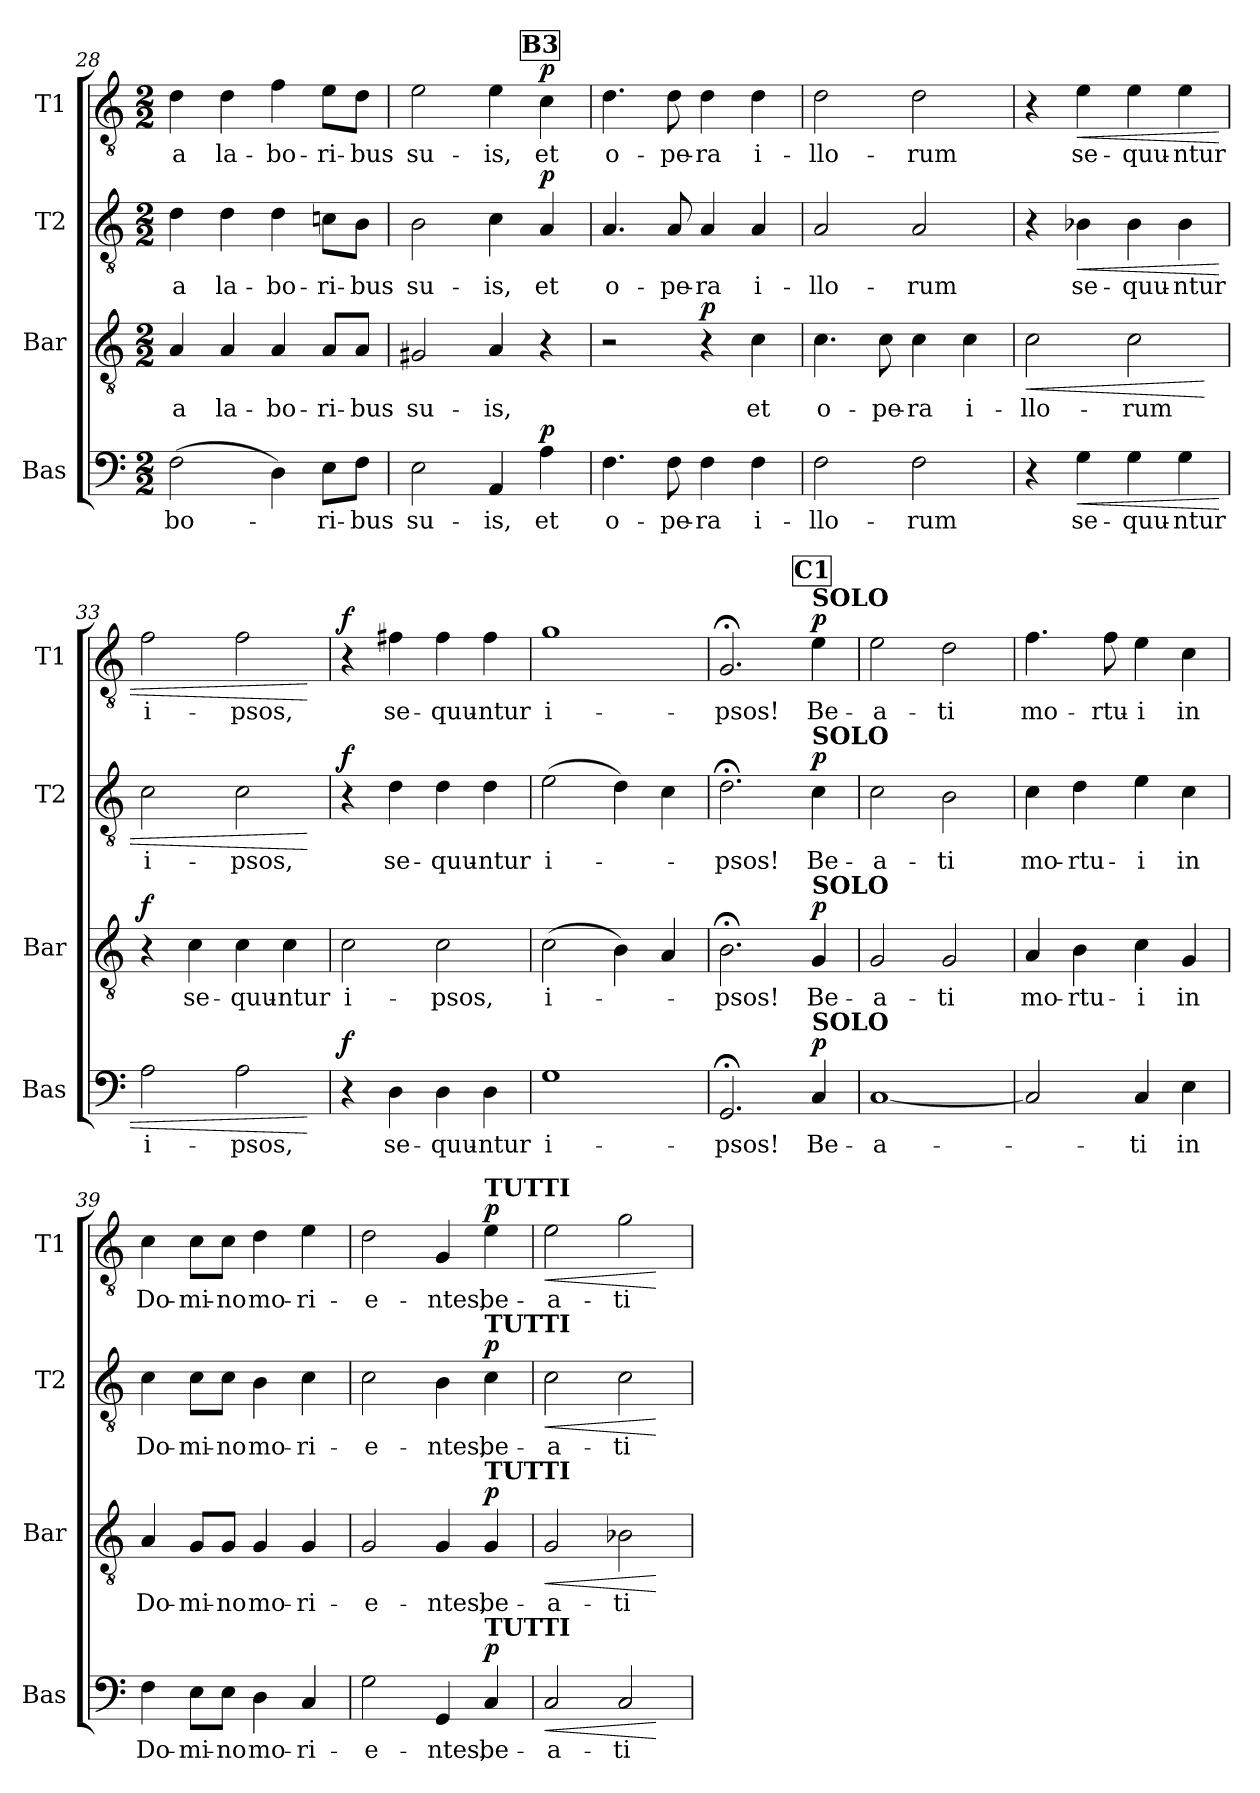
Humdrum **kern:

**kern	**text	**dynam	**kern	**text	**dynam	**kern	**text	**dynam	**kern	**text	**dynam
*part4	*part4	*part4	*part3	*part3	*part3	*part2	*part2	*part2	*part1	*part1	*part1
*staff4	*staff4	*staff4	*staff3	*staff3	*staff3	*staff2	*staff2	*staff2	*staff1	*staff1	*staff1
*I"Bas	*	*	*I"Bar	*	*	*I"T2	*	*	*I"T1	*	*
*I'Bas	*	*	*I'Bar	*	*	*I'T2	*	*	*I'T1	*	*
!!LO:LB:g=z
*clefF4	*	*	*clefGv2	*	*	*clefGv2	*	*	*clefGv2	*	*
*k[]	*	*	*k[]	*	*	*k[]	*	*	*k[]	*	*
*M2/2	*	*	*M2/2	*	*	*M2/2	*	*	*M2/2	*	*
=28	=28	=28	=28	=28	=28	=28	=28	=28	=28	=28	=28
(2F\	-bo-	.	4A/	a	.	4d\	a	.	4d\	a	.
.	.	.	4A/	la-	.	4d\	la-	.	4d\	la-	.
4D\)	.	.	4A/	-bo-	.	4d\	-bo-	.	4f\	-bo-	.
8E\L	-ri-	.	8A/L	-ri-	.	8cn\L	-ri-	.	8e\L	-ri-	.
8F\J	-bus	.	8A/J	-bus	.	8B\J	-bus	.	8d\J	-bus	.
!!LO:REH:place=s1:a:B:fs=14:t=B3:qo=3
=29	=29	=29	=29	=29	=29	=29	=29	=29	=29	=29	=29
2E\	su-	.	2G#X/	su-	.	2B\	su-	.	2e\	su-	.
4AA/	-is,	.	4A/	-is,	.	4c\	-is,	.	4e\	-is,	.
!	!	!LO:DY:a	!	!	!	!	!	!LO:DY:a	!	!	!LO:DY:a
4A\	et	p	4r	.	.	4A/	et	p	4c\	et	p
=30	=30	=30	=30	=30	=30	=30	=30	=30	=30	=30	=30
4.F\	o-	.	2r	.	.	4.A/	o-	.	4.d\	o-	.
8F\	-pe-	.	.	.	.	8A/	-pe-	.	8d\	-pe-	.
!	!	!	!	!	!LO:DY:a	!	!	!	!	!	!
4F\	-ra	.	4r	.	p	4A/	-ra	.	4d\	-ra	.
4F\	i-	.	4c\	et	.	4A/	i-	.	4d\	i-	.
=31	=31	=31	=31	=31	=31	=31	=31	=31	=31	=31	=31
2F\	-llo-	.	4.c\	o-	.	2A/	-llo-	.	2d\	-llo-	.
.	.	.	8c\	-pe-	.	.	.	.	.	.	.
2F\	-rum	.	4c\	-ra	.	2A/	-rum	.	2d\	-rum	.
.	.	.	4c\	i-	.	.	.	.	.	.	.
=32	=32	=32	=32	=32	=32	=32	=32	=32	=32	=32	=32
!	!	!	!	!	!LO:HP:b	!	!	!	!	!	!
4r	.	.	2c\	-llo-	<	4r	.	.	4r	.	.
!	!	!LO:HP:b	!	!	!	!	!	!LO:HP:b	!	!	!LO:HP:b
4G\	se-	<	.	.	.	4B-X\	se-	<	4e\	se-	<
4G\	-quu-	.	2c\	-rum	.	4B-\	-quu-	.	4e\	-quu-	.
4G\	-ntur	.	.	.	.	4B-\	-ntur	.	4e\	-ntur	.
.	.	.	.	.	[	.	.	.	.	.	.
=33	=33	=33	=33	=33	=33	=33	=33	=33	=33	=33	=33
!	!	!	!	!	!LO:DY:a	!	!	!	!	!	!
2A\	i-	.	4r	.	f	2c\	i-	.	2f\	i-	.
.	.	.	4c\	se-	.	.	.	.	.	.	.
2A\	-psos,	.	4c\	-quu-	.	2c\	-psos,	.	2f\	-psos,	.
.	.	.	4c\	-ntur	.	.	.	.	.	.	.
.	.	[	.	.	.	.	.	[	.	.	[
=34	=34	=34	=34	=34	=34	=34	=34	=34	=34	=34	=34
!	!	!LO:DY:a	!	!	!	!	!	!LO:DY:a	!	!	!LO:DY:a
4r	.	f	2c\	i-	.	4r	.	f	4r	.	f
4D\	se-	.	.	.	.	4d\	se-	.	4f#X\	se-	.
4D\	-quu-	.	2c\	-psos,	.	4d\	-quu-	.	4f#\	-quu-	.
4D\	-ntur	.	.	.	.	4d\	-ntur	.	4f#\	-ntur	.
=35	=35	=35	=35	=35	=35	=35	=35	=35	=35	=35	=35
1G	i-	.	(2c\	-i-	.	(2e\	-i-	.	1g	i-	.
.	.	.	4B\)	.	.	4d\)	.	.	.	.	.
.	.	.	4A/	.	.	4c\	.	.	.	.	.
!!LO:LB:g=z
!!LO:REH:place=s1:a:B:fs=14:t=C1:qo=3
=36	=36	=36	=36	=36	=36	=36	=36	=36	=36	=36	=36
2.GG;</	-psos!	.	2.B;<\	-psos!	.	2.d;<\	-psos!	.	2.G;</	-psos!	.
!	!	!	!	!	!	!	!	!	!LO:TX:a:B:t=SOLO	!	!
!	!	!	!	!	!	!LO:TX:a:B:t=SOLO	!	!	!	!	!
!	!	!	!LO:TX:a:B:t=SOLO	!	!	!	!	!	!	!	!
!LO:TX:a:B:t=SOLO	!	!	!	!	!	!	!	!	!	!	!
!	!	!LO:DY:a	!	!	!LO:DY:a	!	!	!LO:DY:a	!	!	!LO:DY:a
4C/	Be-	p	4G/	Be-	p	4c\	Be-	p	4e\	Be-	p
=37	=37	=37	=37	=37	=37	=37	=37	=37	=37	=37	=37
[1C	-a-	.	2G/	-a-	.	2c\	-a-	.	2e\	-a-	.
.	.	.	2G/	-ti	.	2B\	-ti	.	2d\	-ti	.
=38	=38	=38	=38	=38	=38	=38	=38	=38	=38	=38	=38
2C/]	.	.	4A/	mo-	.	4c\	mo-	.	4.f\	mo-	.
.	.	.	4B\	-rtu-	.	4d\	-rtu-	.	.	.	.
.	.	.	.	.	.	.	.	.	8f\	-rtu-	.
4C/	-ti	.	4c\	-i	.	4e\	-i	.	4e\	-i	.
4E\	in	.	4G/	in	.	4c\	in	.	4c\	in	.
=39	=39	=39	=39	=39	=39	=39	=39	=39	=39	=39	=39
4F\	Do-	.	4A/	Do-	.	4c\	Do-	.	4c\	Do-	.
8E\L	-mi-	.	8G/L	-mi-	.	8c\L	-mi-	.	8c\L	-mi-	.
8E\J	-no	.	8G/J	-no	.	8c\J	-no	.	8c\J	-no	.
4D\	mo-	.	4G/	mo-	.	4B\	mo-	.	4d\	mo-	.
4C/	-ri-	.	4G/	-ri-	.	4c\	-ri-	.	4e\	-ri-	.
=40	=40	=40	=40	=40	=40	=40	=40	=40	=40	=40	=40
2G\	-e-	.	2G/	-e-	.	2c\	-e-	.	2d\	-e-	.
4GG/	-ntes,	.	4G/	-ntes,	.	4B\	-ntes,	.	4G/	-ntes,	.
!	!	!	!	!	!	!	!	!	!LO:TX:a:B:t=TUTTI	!	!
!	!	!	!	!	!	!LO:TX:a:B:t=TUTTI	!	!	!	!	!
!	!	!	!LO:TX:a:B:t=TUTTI	!	!	!	!	!	!	!	!
!LO:TX:a:B:t=TUTTI	!	!	!	!	!	!	!	!	!	!	!
!	!	!LO:DY:a	!	!	!LO:DY:a	!	!	!LO:DY:a	!	!	!LO:DY:a
4C/	be-	p	4G/	be-	p	4c\	be-	p	4e\	be-	p
=41	=41	=41	=41	=41	=41	=41	=41	=41	=41	=41	=41
!	!	!LO:HP:b	!	!	!LO:HP:b	!	!	!LO:HP:b	!	!	!LO:HP:b
2C/	-a-	<	2G/	-a-	<	2c\	-a-	<	2e\	-a-	<
2C/	-ti	.	2B-X\	-ti	.	2c\	-ti	.	2g\	-ti	.
.	.	[	.	.	[	.	.	[	.	.	[
=	=	=	=	=	=	=	=	=	=	=	=
*-	*-	*-	*-	*-	*-	*-	*-	*-	*-	*-	*-
